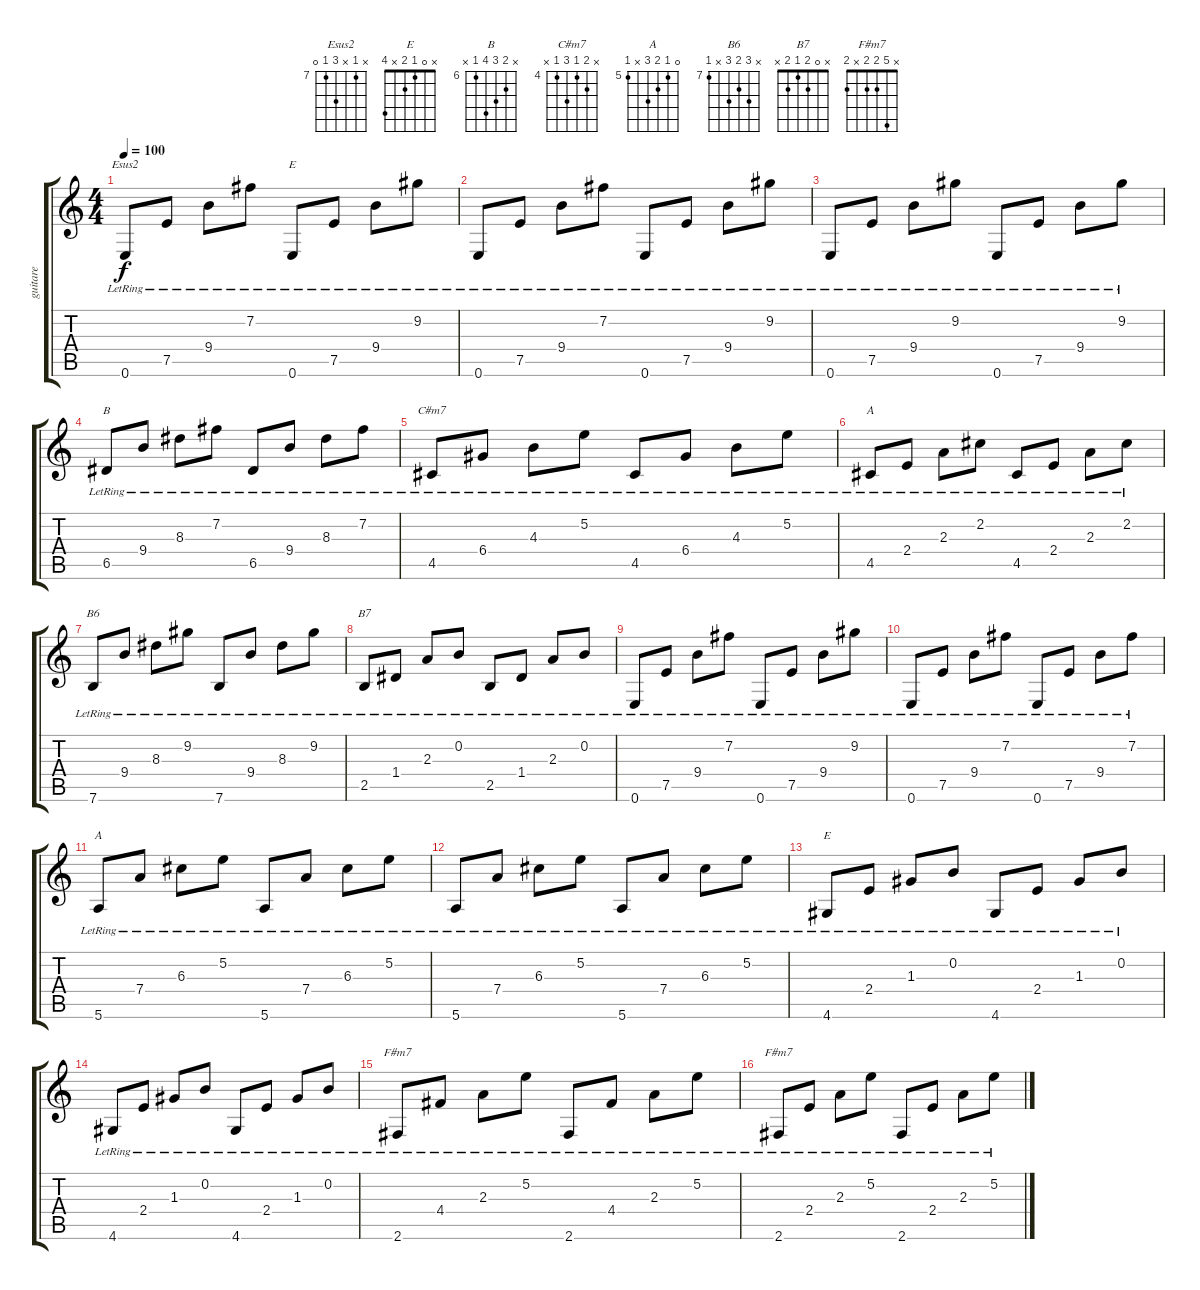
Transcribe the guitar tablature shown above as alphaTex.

\track ("guitare" "guitare") {instrument acousticguitarnylon}
\staff {score tabs}
\tuning (E4 B3 G3 D3 A2 E2) {hide}
\chord ("Esus2" x 7 x 9 7 0) {firstfret 7}
\chord ("E" x 9 x 9 7 0) {firstfret 7}
\chord ("B" x 7 8 9 6 x) {firstfret 6}
\chord ("C#m7" x 5 4 6 4 x) {firstfret 4}
\chord ("A" x 2 2 2 4 x)
\chord ("B6" x 9 8 9 x 7) {firstfret 7}
\chord ("B7" x 0 2 1 2 x)
\chord ("A" 0 5 6 7 x 5) {firstfret 5}
\chord ("E" x 0 1 2 x 4)
\chord ("F#m7" x 5 2 4 x 2)
\chord ("F#m7" x 5 2 2 x 2)
\ts (4 4)
\tempo 100
\clef g2
\ks c
0.6{lr}.8{ch "Esus2" dy f} 7.5{lr}.8 9.4{lr}.8 7.2{lr}.8 0.6{lr}.8{ch "E"} 7.5{lr}.8 9.4{lr}.8 9.2{lr}.8 |
0.6{lr}.8 7.5{lr}.8 9.4{lr}.8 7.2{lr}.8 0.6{lr}.8 7.5{lr}.8 9.4{lr}.8 9.2{lr}.8 |
0.6{lr}.8 7.5{lr}.8 9.4{lr}.8 9.2{lr}.8 0.6{lr}.8 7.5{lr}.8 9.4{lr}.8 9.2{lr}.8 |
6.5{lr}.8{ch "B"} 9.4{lr}.8 8.3{lr}.8 7.2{lr}.8 6.5{lr}.8 9.4{lr}.8 8.3{lr}.8 7.2{lr}.8 |
4.5{lr}.8{ch "C#m7"} 6.4{lr}.8 4.3{lr}.8 5.2{lr}.8 4.5{lr}.8 6.4{lr}.8 4.3{lr}.8 5.2{lr}.8 |
4.5{lr}.8{ch "A"} 2.4{lr}.8 2.3{lr}.8 2.2{lr}.8 4.5{lr}.8 2.4{lr}.8 2.3{lr}.8 2.2{lr}.8 |
7.6{lr}.8{ch "B6"} 9.4{lr}.8 8.3{lr}.8 9.2{lr}.8 7.6{lr}.8 9.4{lr}.8 8.3{lr}.8 9.2{lr}.8 |
2.5{lr}.8{ch "B7"} 1.4{lr}.8 2.3{lr}.8 0.2{lr}.8 2.5{lr}.8 1.4{lr}.8 2.3{lr}.8 0.2{lr}.8 |
0.6{lr}.8 7.5{lr}.8 9.4{lr}.8 7.2{lr}.8 0.6{lr}.8 7.5{lr}.8 9.4{lr}.8 9.2{lr}.8 |
0.6{lr}.8 7.5{lr}.8 9.4{lr}.8 7.2{lr}.8 0.6{lr}.8 7.5{lr}.8 9.4{lr}.8 7.2{lr}.8 |
5.6{lr}.8{ch "A"} 7.4{lr}.8 6.3{lr}.8 5.2{lr}.8 5.6{lr}.8 7.4{lr}.8 6.3{lr}.8 5.2{lr}.8 |
5.6{lr}.8 7.4{lr}.8 6.3{lr}.8 5.2{lr}.8 5.6{lr}.8 7.4{lr}.8 6.3{lr}.8 5.2{lr}.8 |
4.6{lr}.8{ch "E"} 2.4{lr}.8 1.3{lr}.8 0.2{lr}.8 4.6{lr}.8 2.4{lr}.8 1.3{lr}.8 0.2{lr}.8 |
4.6{lr}.8 2.4{lr}.8 1.3{lr}.8 0.2{lr}.8 4.6{lr}.8 2.4{lr}.8 1.3{lr}.8 0.2{lr}.8 |
2.6{lr}.8{ch "F#m7"} 4.4{lr}.8 2.3{lr}.8 5.2{lr}.8 2.6{lr}.8 4.4{lr}.8 2.3{lr}.8 5.2{lr}.8 |
2.6{lr}.8{ch "F#m7"} 2.4{lr}.8 2.3{lr}.8 5.2{lr}.8 2.6{lr}.8 2.4{lr}.8 2.3{lr}.8 5.2{lr}.8
